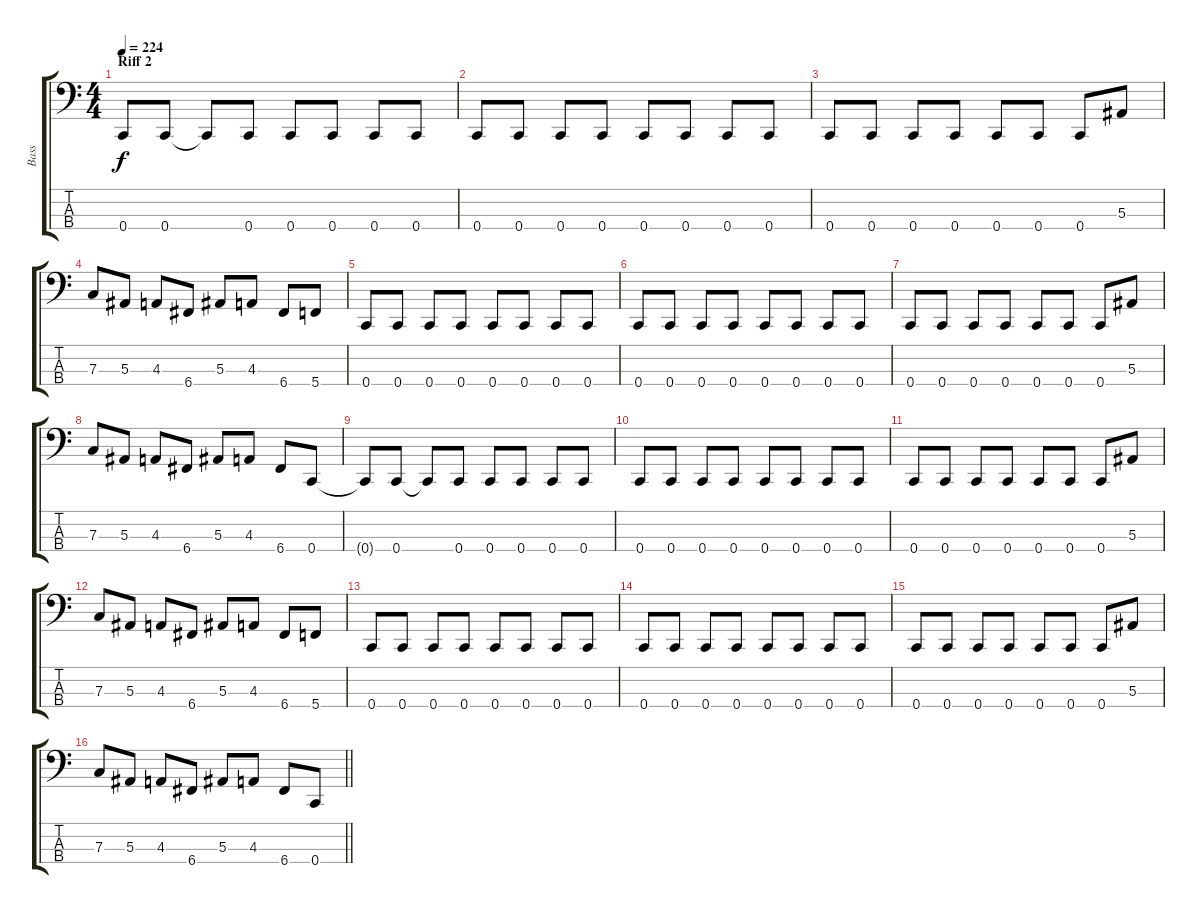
\track ("Bass" "Bass") {instrument electricbassfinger}
\staff {score tabs}
\tuning (Eb2 Bb1 F1 C1) {hide}
\ts (4 4)
\section ("" "Riff 2")
\tempo 224
\clef f4
\ks c
0.4{t}.8{dy f} 0.4.8 0.4{t}.8 0.4.8 0.4.8 0.4.8 0.4.8 0.4.8 |
0.4.8 0.4.8 0.4.8 0.4.8 0.4.8 0.4.8 0.4.8 0.4.8 |
0.4.8 0.4.8 0.4.8 0.4.8 0.4.8 0.4.8 0.4.8 5.3.8 |
7.3.8 5.3.8 4.3.8 6.4.8 5.3.8 4.3.8 6.4.8 5.4.8 |
0.4.8 0.4.8 0.4.8 0.4.8 0.4.8 0.4.8 0.4.8 0.4.8 |
0.4.8 0.4.8 0.4.8 0.4.8 0.4.8 0.4.8 0.4.8 0.4.8 |
0.4.8 0.4.8 0.4.8 0.4.8 0.4.8 0.4.8 0.4.8 5.3.8 |
7.3.8 5.3.8 4.3.8 6.4.8 5.3.8 4.3.8 6.4.8 0.4.8 |
0.4{t}.8 0.4.8 0.4{t}.8 0.4.8 0.4.8 0.4.8 0.4.8 0.4.8 |
0.4.8 0.4.8 0.4.8 0.4.8 0.4.8 0.4.8 0.4.8 0.4.8 |
0.4.8 0.4.8 0.4.8 0.4.8 0.4.8 0.4.8 0.4.8 5.3.8 |
7.3.8 5.3.8 4.3.8 6.4.8 5.3.8 4.3.8 6.4.8 5.4.8 |
0.4.8 0.4.8 0.4.8 0.4.8 0.4.8 0.4.8 0.4.8 0.4.8 |
0.4.8 0.4.8 0.4.8 0.4.8 0.4.8 0.4.8 0.4.8 0.4.8 |
0.4.8 0.4.8 0.4.8 0.4.8 0.4.8 0.4.8 0.4.8 5.3.8 |
\barLineRight lightlight
7.3.8 5.3.8 4.3.8 6.4.8 5.3.8 4.3.8 6.4.8 0.4.8
